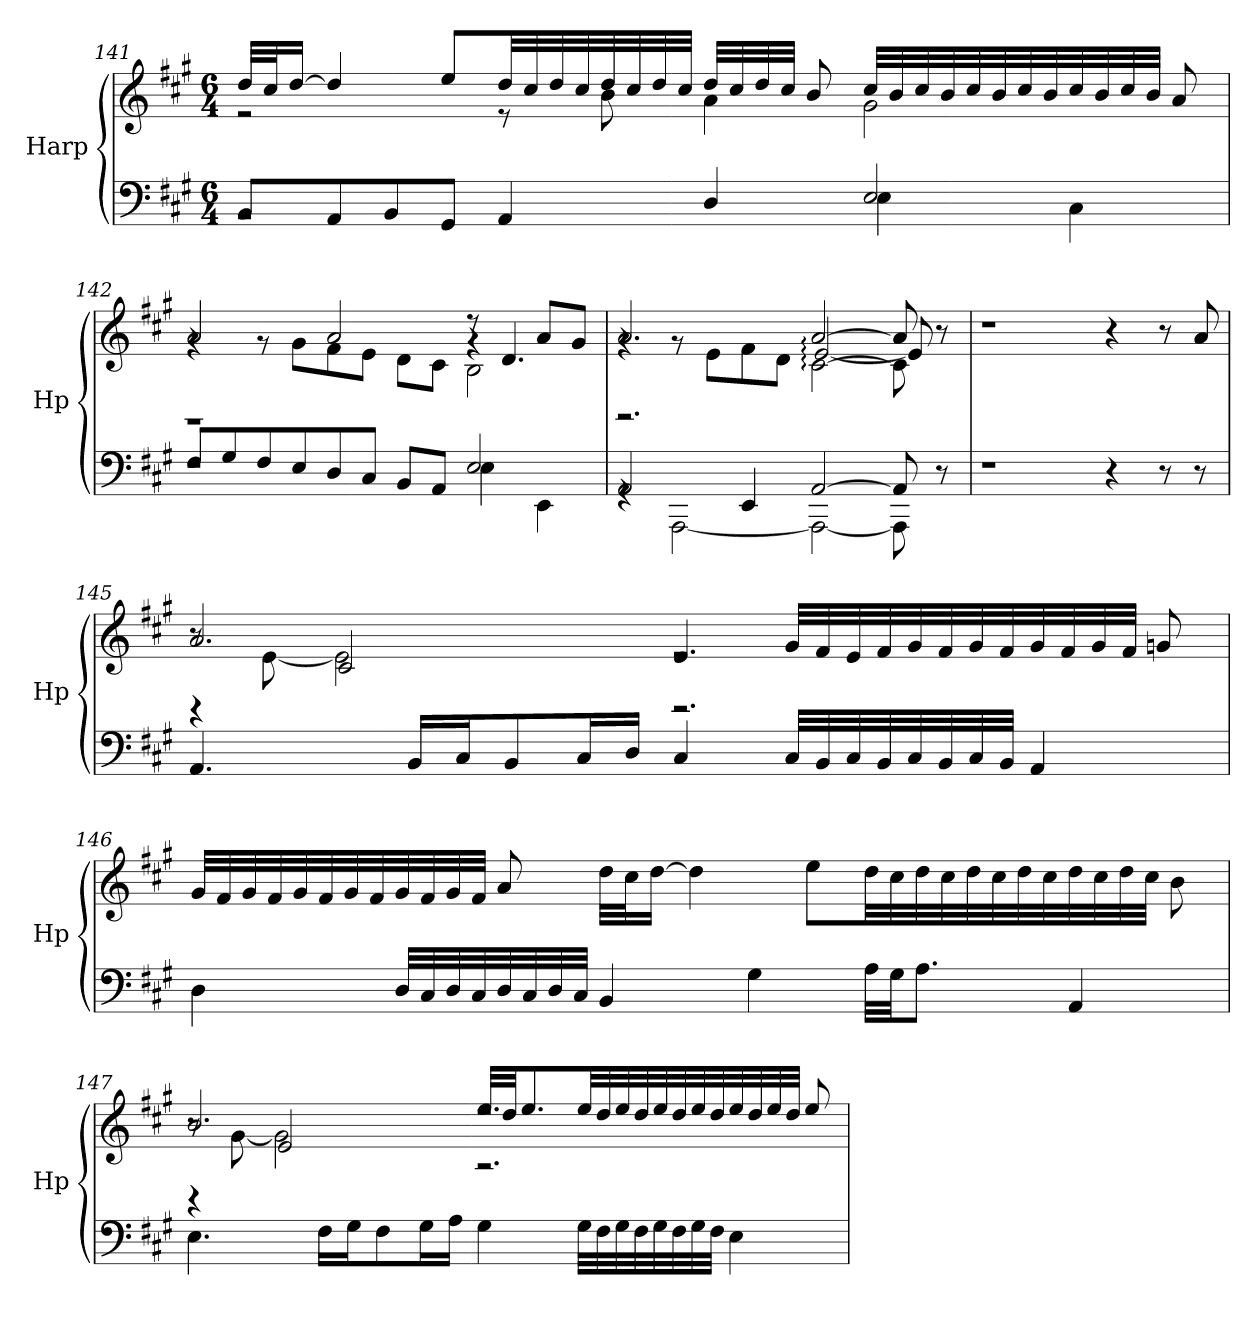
**kern	**kern
*part1	*part1
*staff2	*staff1
*I"Harp	*
*I'Hp	*
!!LO:PB:g=z
*clefF4	*clefG2
*k[f#c#g#]	*k[f#c#g#]
*M6/4	*M6/4
=141	=141
*^	*^
8BB/L	1rBB	32dd/LLL	2r
.	.	32cc#/J	.
.	.	[16dd/JJ	.
8AA/	.	4dd/]	.
8BB/	.	.	.
8GG#/J	.	8ee/L	.
4AA/	.	32dd/LL	8r
.	.	32cc#/	.
.	.	32dd/	.
.	.	32cc#/	.
.	.	32dd/	8b\
.	.	32cc#/	.
.	.	32dd/	.
.	.	32cc#/JJJ	.
4D/	.	32dd/LLL	4a\
.	.	32cc#/	.
.	.	32dd/	.
.	.	32cc#/JJJ	.
.	.	8b/	.
2E/	4E\	32cc#/LLL	2g#\
.	.	32b/	.
.	.	32cc#/	.
.	.	32b/	.
.	.	32cc#/	.
.	.	32b/	.
.	.	32cc#/	.
.	.	32b/	.
.	4C#\	32cc#/	.
.	.	32b/	.
.	.	32cc#/	.
.	.	32b/JJJ	.
.	.	8a/	.
!!LO:LB:g=z
=142	=142	=142	=142
*	*	*	*^
8F#/L	1rF	2a/	4rg	1rGG
8G#/	.	.	.	.
8F#/	.	.	8rg	.
8E/	.	.	8g#\L	.
8D/	.	2a/	8f#\	.
8C#/J	.	.	8e\J	.
8BB/L	.	.	8d\L	.
8AA/J	.	.	8c#\J	.
2E/	4E\	4rg	8rdd	2B\
.	.	.	4.d/	.
.	4EE\	8a/L	.	.
.	.	8g#/J	.	.
=143	=143	=143	=143	=143
2AA/	4rGG	2.a/	4rg	2.rGG
.	[2AAA\	.	8rg	.
.	.	.	8e\L	.
4EE/	.	.	8f#\	.
.	.	.	8d\J	.
[2AA/	2AAA\_	[2a:/	[2e:/	[2c#:\
8AA/]	8AAA\]	8a/]	8e/]	8c#\]
8r	8ryy	8r	8ryy	8ryy
!!LO:PB:g=z
=144	=144	=144	=144	=144
!	!	!LO:TX:a:t=Courante II	!	!
*v	*v	*	*	*
*	*v	*v	*v
1r	1r
4r	4r
8r	8r
8r	8a/
=145	=145
*	*^
*	*	*^
4.AA/	2.a/	8r	4rBB
.	.	[8e\	.
.	.	2e\]	2c#/
16BB/LL	.	.	.
16C#/J	.	.	.
8BB/	.	.	.
16C#/L	.	.	.
16D/JJ	.	.	.
4C#/	4e/	2.re	2.rBB
32C#/LLL	32g#/LLL	.	.
32BB/	32f#/	.	.
32C#/	32e/	.	.
32BB/	32f#/	.	.
32C#/	32g#/	.	.
32BB/	32f#/	.	.
32C#/	32g#/	.	.
32BB/JJJ	32f#/	.	.
4AA/	32g#/	.	.
.	32f#/	.	.
.	32g#/	.	.
.	32f#/JJJ	.	.
.	8gn/	.	.
*	*v	*v	*v
!!LO:LB:g=z
=146	=146
4D\	32g#/LLL
.	32f#/
.	32g#/
.	32f#/
.	32g#/
.	32f#/
.	32g#/
.	32f#/
32D/LLL	32g#/
32C#/	32f#/
32D/	32g#/
32C#/	32f#/JJJ
32D/	8a/
32C#/	.
32D/	.
32C#/JJJ	.
4BB/	32dd\LLL
.	32cc#\J
.	[16dd\JJ
.	4dd\]
4G#\	.
.	8ee\L
32A\LLL	32dd\LL
32G#\JJ	32cc#\
8.A\J	32dd\
.	32cc#\
.	32dd\
.	32cc#\
.	32dd\
.	32cc#\
4AA/	32dd\
.	32cc#\
.	32dd\
.	32cc#\JJJ
.	8b\
!!LO:LB:g=z
=147	=147
*	*^
*	*	*^
4.E\	2.b/	8r	4rBB
.	.	[8g#\	.
.	.	2g#\]	2e/
16F#\LL	.	.	.
16G#\J	.	.	.
8F#\	.	.	.
16G#\L	.	.	.
16A\JJ	.	.	.
4G#\	32ee/LLL	2.rdd	2.rA
.	32dd/JJ	.	.
.	8.ee/	.	.
32G#\LLL	32ee/LL	.	.
32F#\	32dd/	.	.
32G#\	32ee/	.	.
32F#\	32dd/	.	.
32G#\	32ee/	.	.
32F#\	32dd/	.	.
32G#\	32ee/	.	.
32F#\JJJ	32dd/	.	.
4E\	32ee/	.	.
.	32dd/	.	.
.	32ee/	.	.
.	32dd/JJJ	.	.
.	8ee/	.	.
*	*v	*v	*v
=	=
*-	*-
